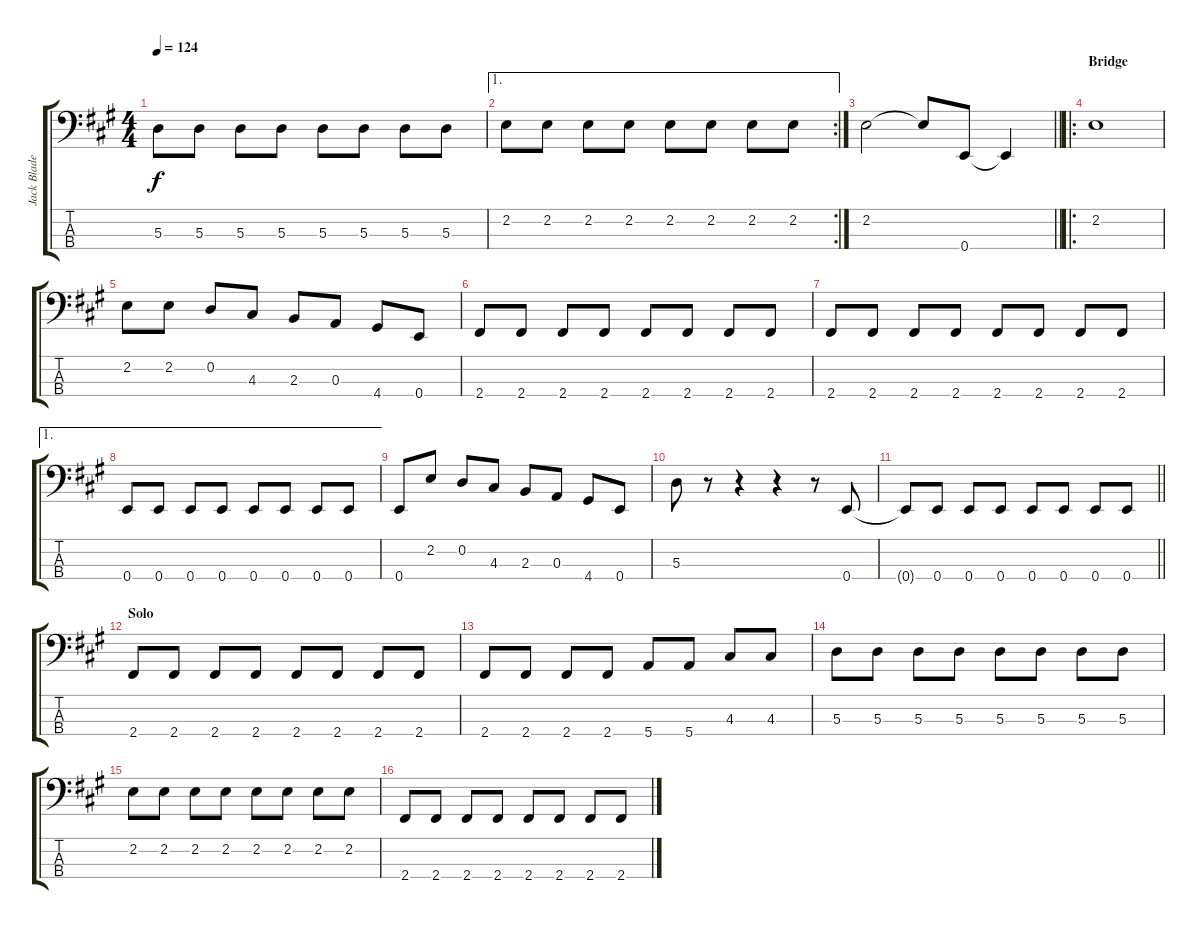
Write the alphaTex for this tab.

\track ("Jack Blades" "Jack Blade") {instrument electricbasspick}
\staff {score tabs}
\tuning (G2 D2 A1 E1) {hide}
\ts (4 4)
\tempo 124
\clef f4
\ks a
5.3.8{dy f} 5.3.8 5.3.8 5.3.8 5.3.8 5.3.8 5.3.8 5.3.8 |
\ae 1
\rc 2
2.2.8 2.2.8 2.2.8 2.2.8 2.2.8 2.2.8 2.2.8 2.2.8 |
\barLineRight lightlight
2.2.2 2.2{t}.8 0.4.8 0.4{t}.4 |
\ro
\section ("" "Bridge")
2.2.1 |
2.2.8 2.2.8 0.2.8 4.3.8 2.3.8 0.3.8 4.4.8 0.4.8 |
2.4.8 2.4.8 2.4.8 2.4.8 2.4.8 2.4.8 2.4.8 2.4.8 |
2.4.8 2.4.8 2.4.8 2.4.8 2.4.8 2.4.8 2.4.8 2.4.8 |
\ae 1
0.4.8 0.4.8 0.4.8 0.4.8 0.4.8 0.4.8 0.4.8 0.4.8 |
0.4.8 2.2.8 0.2.8 4.3.8 2.3.8 0.3.8 4.4.8 0.4.8 |
5.3.8 r.8 r.4 r.4 r.8 0.4.8 |
\barLineRight lightlight
0.4{t}.8 0.4.8 0.4.8 0.4.8 0.4.8 0.4.8 0.4.8 0.4.8 |
\section ("" "Solo")
2.4.8 2.4.8 2.4.8 2.4.8 2.4.8 2.4.8 2.4.8 2.4.8 |
2.4.8 2.4.8 2.4.8 2.4.8 5.4.8 5.4.8 4.3.8 4.3.8 |
5.3.8 5.3.8 5.3.8 5.3.8 5.3.8 5.3.8 5.3.8 5.3.8 |
2.2.8 2.2.8 2.2.8 2.2.8 2.2.8 2.2.8 2.2.8 2.2.8 |
2.4.8 2.4.8 2.4.8 2.4.8 2.4.8 2.4.8 2.4.8 2.4.8
